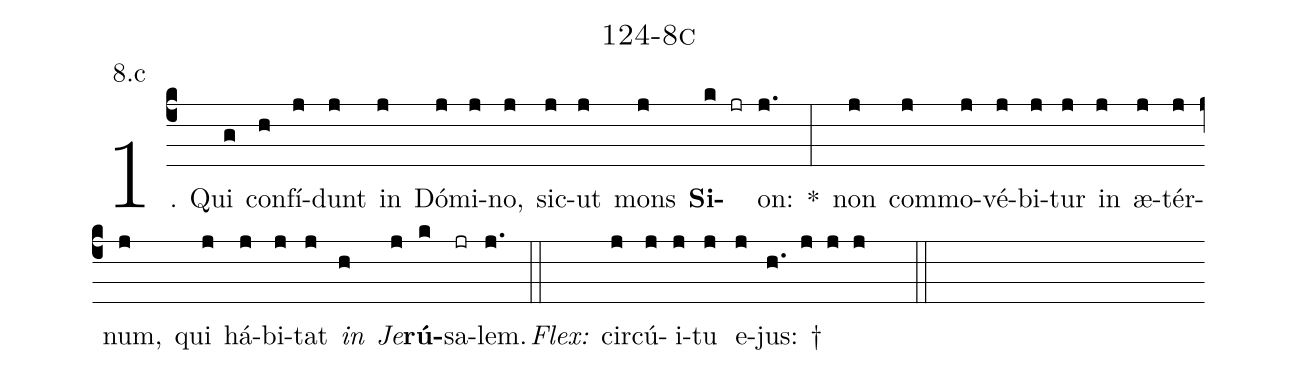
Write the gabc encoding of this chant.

name: 124-8c;
annotation: 8.c;
%%
(c4)1. Qui(g) con(h)fí(j)dunt(j) in(j) Dó(j)mi(j)no,(j) sic(j)ut(j) mons(j) <b>Si</b>(k jr)on:(j.) *(:) non(j) com(j)mo(j)vé(j)bi(j)tur(j) in(j) æ(j)tér(j)num,(j) qui(j) há(j)bi(j)tat(j) <i>in</i>(h) <i>Je</i>(j)<b>rú</b>(k)sa(jr)lem.(j.) (::)
<i>Flex:</i>()  cir(j)cú(j)i(j)tu(j) e(j)jus: †(h. j j j  ::)
